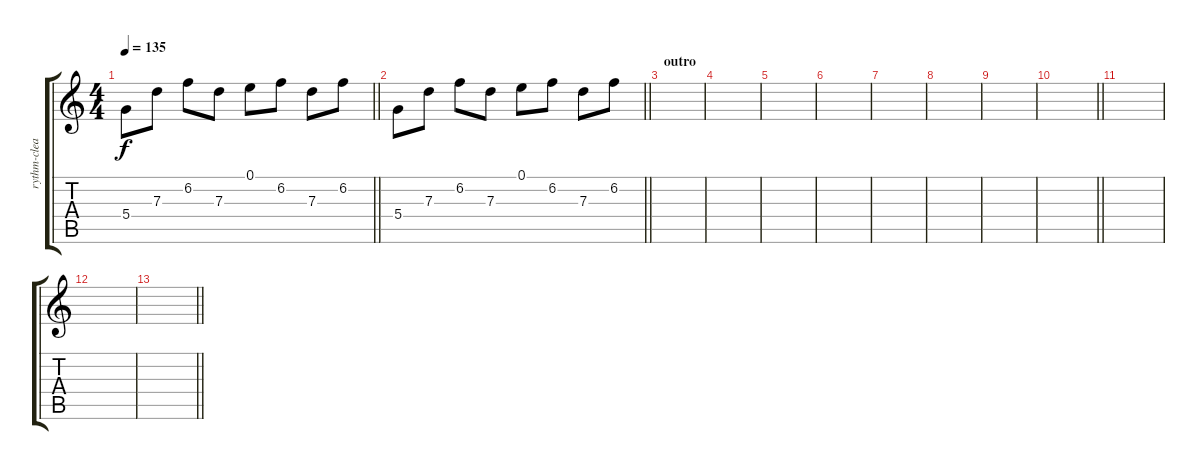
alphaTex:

\track ("rythm-clean" "rythm-clea") {instrument electricguitarjazz}
\staff {score tabs}
\tuning (E4 B3 G3 D3 A2 E2) {hide}
\ts (4 4)
\tempo 135
\clef g2
\barLineRight lightlight
\ks c
5.4.8{dy f} 7.3.8 6.2.8 7.3.8 0.1.8 6.2.8 7.3.8 6.2.8 |
\barLineRight lightlight
5.4.8 7.3.8 6.2.8 7.3.8 0.1.8 6.2.8 7.3.8 6.2.8 |
\section ("" "outro")
|
|
|
|
|
|
|
\barLineRight lightlight
|
\section ("" "")
|
|
\barLineRight lightlight
